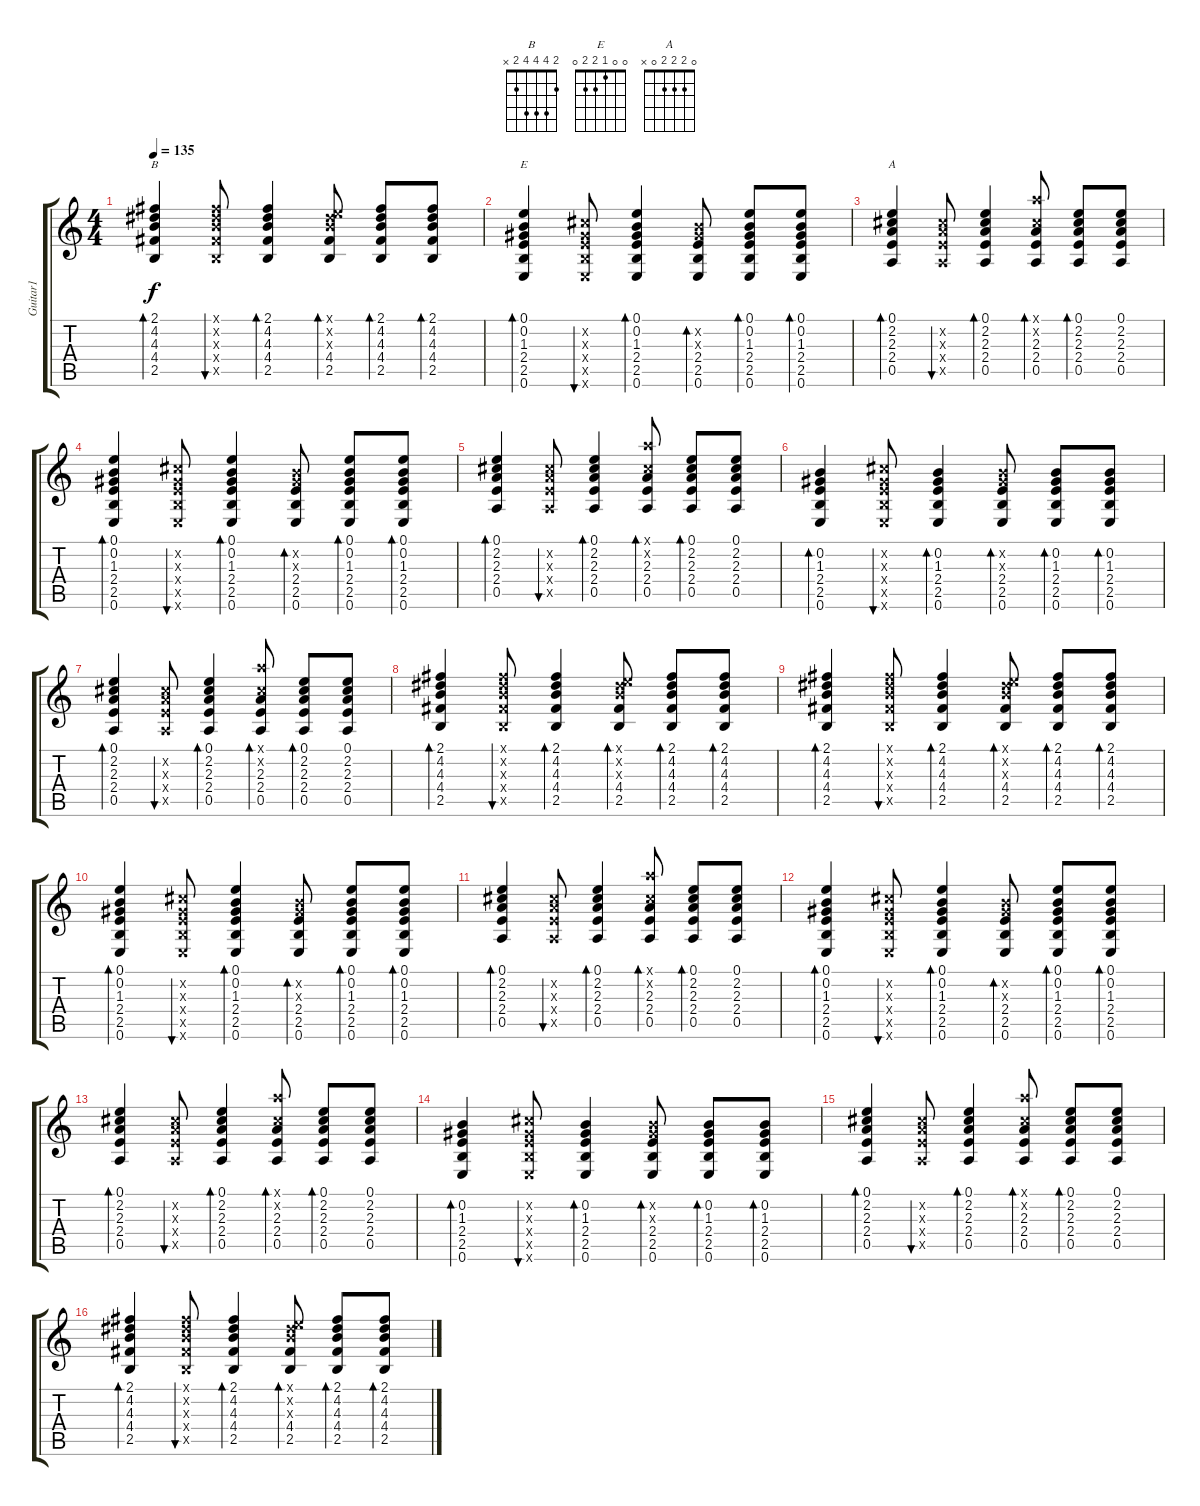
\track ("Guitar1" "Guitar1") {instrument electricguitarclean}
\staff {score tabs}
\tuning (E4 B3 G3 D3 A2 E2) {hide}
\chord ("B" 2 4 4 4 2 x)
\chord ("E" 0 0 1 2 2 0)
\chord ("A" 0 2 2 2 0 x)
\ts (4 4)
\tempo 135
\clef g2
\ks c
(2.1 4.2 4.3 4.4 2.5).4{bd 60 ch "B" dy f} (2.1{x} 4.2{x} 4.3{x} 4.4{x} 2.5{x}).8{bu 60} (2.1 4.2 4.3 4.4 2.5).4{bd 60} (0.1{x} 4.2{x} 4.3{x} 4.4 2.5).8{bd 60} (2.1 4.2 4.3 4.4 2.5).8{bd 60} (2.1 4.2 4.3 4.4 2.5).8{bd 60} |
(0.1 0.2 1.3 2.4 2.5 0.6).4{bd 60 ch "E"} (2.2{x} 1.3{x} 2.4{x} 2.5{x} 0.6{x}).8{bu 60} (0.1 0.2 1.3 2.4 2.5 0.6).4{bd 60} (0.2{x} 1.3{x} 2.4 2.5 0.6).8{bd 60} (0.1 0.2 1.3 2.4 2.5 0.6).8{bd 60} (0.1 0.2 1.3 2.4 2.5 0.6).8{bd 60} |
(0.1 2.2 2.3 2.4 0.5).4{bd 60 ch "A"} (2.2{x} 2.3{x} 2.4{x} 0.5{x}).8{bu 60} (0.1 2.2 2.3 2.4 0.5).4{bd 60} (5.1{x} 2.2{x} 2.3 2.4 0.5).8{bd 60} (0.1 2.2 2.3 2.4 0.5).8{bd 60} (0.1 2.2 2.3 2.4 0.5).8 |
(0.1 0.2 1.3 2.4 2.5 0.6).4{bd 60} (2.2{x} 1.3{x} 2.4{x} 2.5{x} 0.6{x}).8{bu 60} (0.1 0.2 1.3 2.4 2.5 0.6).4{bd 60} (0.2{x} 1.3{x} 2.4 2.5 0.6).8{bd 60} (0.1 0.2 1.3 2.4 2.5 0.6).8{bd 60} (0.1 0.2 1.3 2.4 2.5 0.6).8{bd 60} |
(0.1 2.2 2.3 2.4 0.5).4{bd 60} (2.2{x} 2.3{x} 2.4{x} 0.5{x}).8{bu 60} (0.1 2.2 2.3 2.4 0.5).4{bd 60} (5.1{x} 2.2{x} 2.3 2.4 0.5).8{bd 60} (0.1 2.2 2.3 2.4 0.5).8{bd 60} (0.1 2.2 2.3 2.4 0.5).8 |
(0.2 1.3 2.4 2.5 0.6).4{bd 60} (2.2{x} 1.3{x} 2.4{x} 2.5{x} 0.6{x}).8{bu 60} (0.2 1.3 2.4 2.5 0.6).4{bd 60} (0.2{x} 1.3{x} 2.4 2.5 0.6).8{bd 60} (0.2 1.3 2.4 2.5 0.6).8{bd 60} (0.2 1.3 2.4 2.5 0.6).8{bd 60} |
(0.1 2.2 2.3 2.4 0.5).4{bd 60} (2.2{x} 2.3{x} 2.4{x} 0.5{x}).8{bu 60} (0.1 2.2 2.3 2.4 0.5).4{bd 60} (5.1{x} 2.2{x} 2.3 2.4 0.5).8{bd 60} (0.1 2.2 2.3 2.4 0.5).8{bd 60} (0.1 2.2 2.3 2.4 0.5).8 |
(2.1 4.2 4.3 4.4 2.5).4{bd 60} (2.1{x} 4.2{x} 4.3{x} 4.4{x} 2.5{x}).8{bu 60} (2.1 4.2 4.3 4.4 2.5).4{bd 60} (0.1{x} 4.2{x} 4.3{x} 4.4 2.5).8{bd 60} (2.1 4.2 4.3 4.4 2.5).8{bd 60} (2.1 4.2 4.3 4.4 2.5).8{bd 60} |
(2.1 4.2 4.3 4.4 2.5).4{bd 60} (2.1{x} 4.2{x} 4.3{x} 4.4{x} 2.5{x}).8{bu 60} (2.1 4.2 4.3 4.4 2.5).4{bd 60} (0.1{x} 4.2{x} 4.3{x} 4.4 2.5).8{bd 60} (2.1 4.2 4.3 4.4 2.5).8{bd 60} (2.1 4.2 4.3 4.4 2.5).8{bd 60} |
(0.1 0.2 1.3 2.4 2.5 0.6).4{bd 60} (2.2{x} 1.3{x} 2.4{x} 2.5{x} 0.6{x}).8{bu 60} (0.1 0.2 1.3 2.4 2.5 0.6).4{bd 60} (0.2{x} 1.3{x} 2.4 2.5 0.6).8{bd 60} (0.1 0.2 1.3 2.4 2.5 0.6).8{bd 60} (0.1 0.2 1.3 2.4 2.5 0.6).8{bd 60} |
(0.1 2.2 2.3 2.4 0.5).4{bd 60} (2.2{x} 2.3{x} 2.4{x} 0.5{x}).8{bu 60} (0.1 2.2 2.3 2.4 0.5).4{bd 60} (5.1{x} 2.2{x} 2.3 2.4 0.5).8{bd 60} (0.1 2.2 2.3 2.4 0.5).8{bd 60} (0.1 2.2 2.3 2.4 0.5).8 |
(0.1 0.2 1.3 2.4 2.5 0.6).4{bd 60} (2.2{x} 1.3{x} 2.4{x} 2.5{x} 0.6{x}).8{bu 60} (0.1 0.2 1.3 2.4 2.5 0.6).4{bd 60} (0.2{x} 1.3{x} 2.4 2.5 0.6).8{bd 60} (0.1 0.2 1.3 2.4 2.5 0.6).8{bd 60} (0.1 0.2 1.3 2.4 2.5 0.6).8{bd 60} |
(0.1 2.2 2.3 2.4 0.5).4{bd 60} (2.2{x} 2.3{x} 2.4{x} 0.5{x}).8{bu 60} (0.1 2.2 2.3 2.4 0.5).4{bd 60} (5.1{x} 2.2{x} 2.3 2.4 0.5).8{bd 60} (0.1 2.2 2.3 2.4 0.5).8{bd 60} (0.1 2.2 2.3 2.4 0.5).8 |
(0.2 1.3 2.4 2.5 0.6).4{bd 60} (2.2{x} 1.3{x} 2.4{x} 2.5{x} 0.6{x}).8{bu 60} (0.2 1.3 2.4 2.5 0.6).4{bd 60} (0.2{x} 1.3{x} 2.4 2.5 0.6).8{bd 60} (0.2 1.3 2.4 2.5 0.6).8{bd 60} (0.2 1.3 2.4 2.5 0.6).8{bd 60} |
(0.1 2.2 2.3 2.4 0.5).4{bd 60} (2.2{x} 2.3{x} 2.4{x} 0.5{x}).8{bu 60} (0.1 2.2 2.3 2.4 0.5).4{bd 60} (5.1{x} 2.2{x} 2.3 2.4 0.5).8{bd 60} (0.1 2.2 2.3 2.4 0.5).8{bd 60} (0.1 2.2 2.3 2.4 0.5).8 |
(2.1 4.2 4.3 4.4 2.5).4{bd 60} (2.1{x} 4.2{x} 4.3{x} 4.4{x} 2.5{x}).8{bu 60} (2.1 4.2 4.3 4.4 2.5).4{bd 60} (0.1{x} 4.2{x} 4.3{x} 4.4 2.5).8{bd 60} (2.1 4.2 4.3 4.4 2.5).8{bd 60} (2.1 4.2 4.3 4.4 2.5).8{bd 60}
